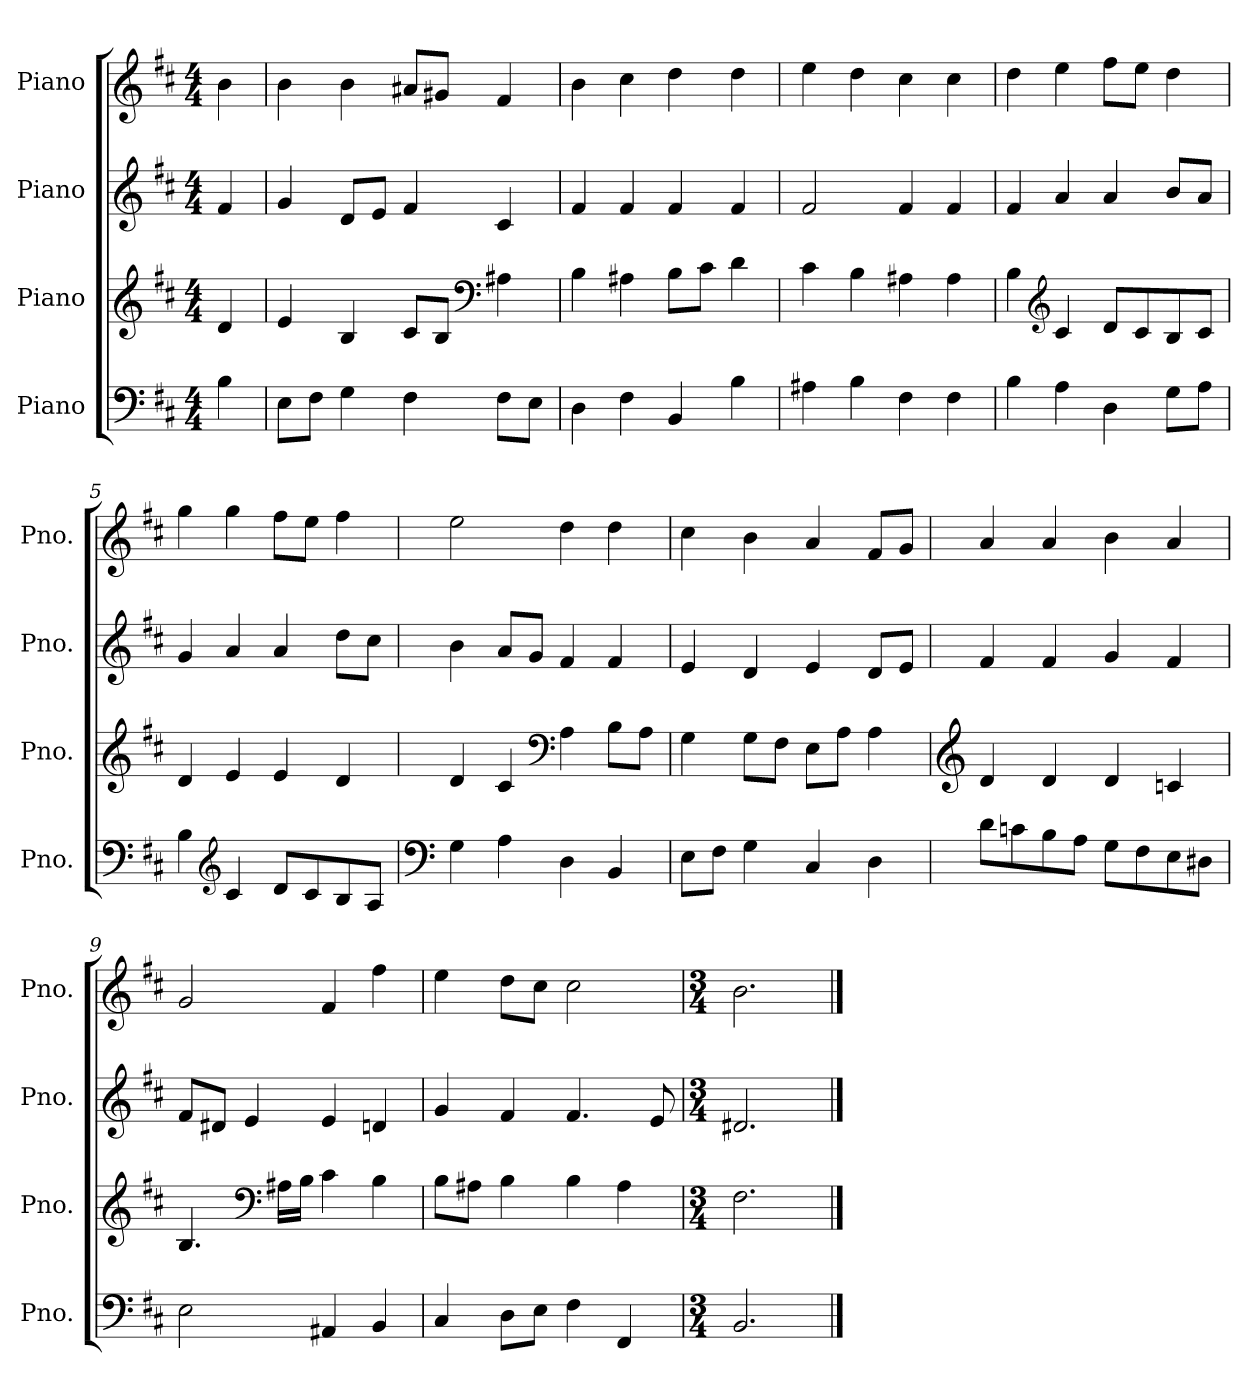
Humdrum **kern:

**kern	**kern	**kern	**kern
*part4	*part3	*part2	*part1
*staff4	*staff3	*staff2	*staff1
*I"Piano	*I"Piano	*I"Piano	*I"Piano
*I'Pno.	*I'Pno.	*I'Pno.	*I'Pno.
*clefF4	*clefG2	*clefG2	*clefG2
*k[f#c#]	*k[f#c#]	*k[f#c#]	*k[f#c#]
*M4/4	*M4/4	*M4/4	*M4/4
*MM120	*MM120	*MM120	*MM120
=	=	=	=
4B\	4d/	4f#/	4b\
=1	=1	=1	=1
8E\L	4e/	4g/	4b\
8F#\J	.	.	.
4G\	4B/	8d/L	4b\
.	.	8e/J	.
4F#\	8c#/L	4f#/	8a#X/L
.	8B/J	.	8g#X/J
*	*clefF4	*	*
8F#\L	4A#X\	4c#/	4f#/
8E\J	.	.	.
=2	=2	=2	=2
4D\	4B\	4f#/	4b\
4F#\	4A#X\	4f#/	4cc#\
4BB/	8B\L	4f#/	4dd\
.	8c#\J	.	.
4B\	4d\	4f#/	4dd\
=3	=3	=3	=3
4A#X\	4c#\	2f#/	4ee\
4B\	4B\	.	4dd\
4F#\	4A#X\	4f#/	4cc#\
4F#\	4A#\	4f#/	4cc#\
=4	=4	=4	=4
4B\	4B\	4f#/	4dd\
*	*clefG2	*	*
4A\	4c#/	4a/	4ee\
4D\	8d/L	4a/	8ff#\L
.	8c#/	.	8ee\J
8G\L	8B/	8b/L	4dd\
8A\J	8c#/J	8a/J	.
!!LO:LB:g=z
=5	=5	=5	=5
4B\	4d/	4g/	4gg\
*clefG2	*	*	*
4c#/	4e/	4a/	4gg\
8d/L	4e/	4a/	8ff#\L
8c#/	.	.	8ee\J
8B/	4d/	8dd\L	4ff#\
8A/J	.	8cc#\J	.
=6	=6	=6	=6
*clefF4	*	*	*
4G\	4d/	4b\	2ee\
4A\	4c#/	8a/L	.
.	.	8g/J	.
*	*clefF4	*	*
4D\	4A\	4f#/	4dd\
4BB/	8B\L	4f#/	4dd\
.	8A\J	.	.
=7	=7	=7	=7
8E\L	4G\	4e/	4cc#\
8F#\J	.	.	.
4G\	8G\L	4d/	4b\
.	8F#\J	.	.
4C#/	8E\L	4e/	4a/
.	8A\J	.	.
4D\	4A\	8d/L	8f#/L
.	.	8e/J	8g/J
=8	=8	=8	=8
*	*clefG2	*	*
8d\L	4d/	4f#/	4a/
8cn\	.	.	.
8B\	4d/	4f#/	4a/
8A\J	.	.	.
8G\L	4d/	4g/	4b\
8F#\	.	.	.
8E\	4cn/	4f#/	4a/
8D#X\J	.	.	.
!!LO:LB:g=z
=9	=9	=9	=9
2E\	4.B/	8f#/L	2g/
.	.	8d#X/J	.
.	.	4e/	.
*	*clefF4	*	*
.	16A#X\LL	.	.
.	16B\JJ	.	.
4AA#X/	4c#\	4e/	4f#/
4BB/	4B\	4dn/	4ff#\
=10	=10	=10	=10
4C#/	8B\L	4g/	4ee\
.	8A#X\J	.	.
8D\L	4B\	4f#/	8dd\L
8E\J	.	.	8cc#\J
4F#\	4B\	4.f#/	2cc#\
4FF#/	4A#\	.	.
.	.	8e/	.
=11	=11	=11	=11
*M3/4	*M3/4	*M3/4	*M3/4
2.BB/	2.F#\	2.d#X/	2.b\
==	==	==	==
*-	*-	*-	*-
